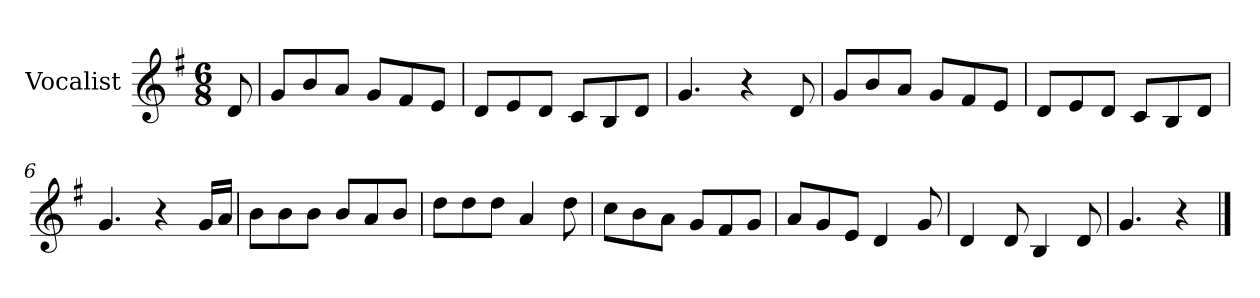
**kern
*part1
*staff1
*I"Vocalist
*k[f#]
*G:
*M6/8
=
8d
=1
8gL
8b
8aJ
8gL
8f#
8eJ
=2
8dL
8e
8dJ
8cL
8B
8dJ
=3
4.g
4r
8d
=4
8gL
8b
8aJ
8gL
8f#
8eJ
=5
8dL
8e
8dJ
8cL
8B
8dJ
=6
4.g
4r
16gLL
16aJJ
=7
8bL
8b
8bJ
8bL
8a
8bJ
=8
8ddL
8dd
8ddJ
4a
8dd
=9
8ccL
8b
8aJ
8gL
8f#
8gJ
=10
8aL
8g
8eJ
4d
8g
=11
4d
8d
4B
8d
=12
4.g
4r
==
*-
